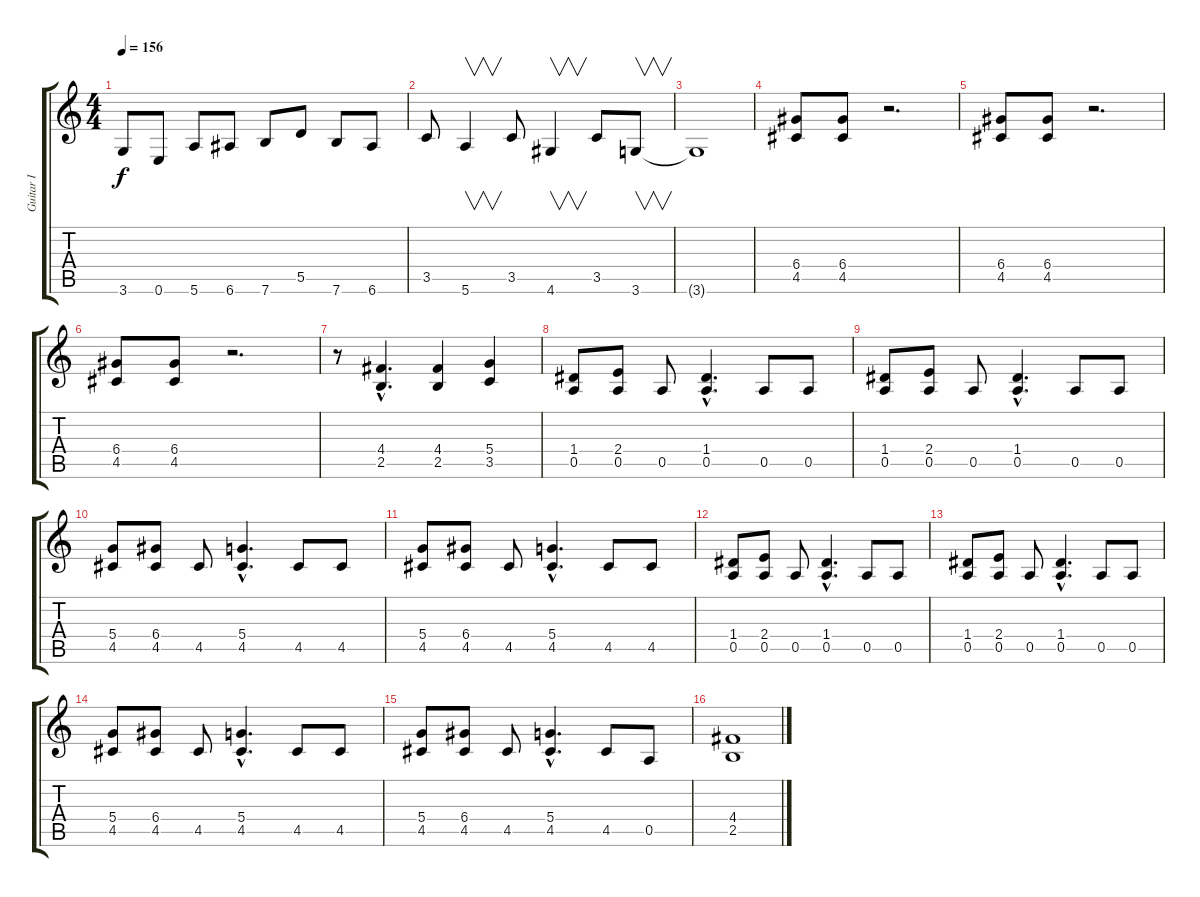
\track ("Guitar I" "Guitar I") {instrument distortionguitar}
\staff {score tabs}
\tuning (E4 B3 G3 D3 A2 E2) {hide}
\ts (4 4)
\tempo 156
\clef g2
\ks c
3.6{t}.8{dy f} 0.6.8 5.6.8 6.6.8 7.6.8 5.5.8 7.6.8 6.6.8 |
3.5.8 5.6.4{v} 3.5.8 4.6.4{v} 3.5.8 3.6.8{v} |
3.6{t}.1 |
(6.4 4.5).8 (6.4 4.5).8 r.2{d} |
(6.4 4.5).8 (6.4 4.5).8 r.2{d} |
(6.4 4.5).8 (6.4 4.5).8 r.2{d} |
r.8 (4.4{hac} 2.5{hac}).4{d} (4.4 2.5).4 (5.4 3.5).4 |
(1.4 0.5).8 (2.4 0.5).8 0.5.8 (1.4{hac} 0.5{hac}).4{d} 0.5.8 0.5.8 |
(1.4 0.5).8 (2.4 0.5).8 0.5.8 (1.4{hac} 0.5{hac}).4{d} 0.5.8 0.5.8 |
(5.4 4.5).8 (6.4 4.5).8 4.5.8 (5.4{hac} 4.5{hac}).4{d} 4.5.8 4.5.8 |
(5.4 4.5).8 (6.4 4.5).8 4.5.8 (5.4{hac} 4.5{hac}).4{d} 4.5.8 4.5.8 |
(1.4 0.5).8 (2.4 0.5).8 0.5.8 (1.4{hac} 0.5{hac}).4{d} 0.5.8 0.5.8 |
(1.4 0.5).8 (2.4 0.5).8 0.5.8 (1.4{hac} 0.5{hac}).4{d} 0.5.8 0.5.8 |
(5.4 4.5).8 (6.4 4.5).8 4.5.8 (5.4{hac} 4.5{hac}).4{d} 4.5.8 4.5.8 |
(5.4 4.5).8 (6.4 4.5).8 4.5.8 (5.4{hac} 4.5{hac}).4{d} 4.5.8 0.5.8 |
(4.4 2.5).1
